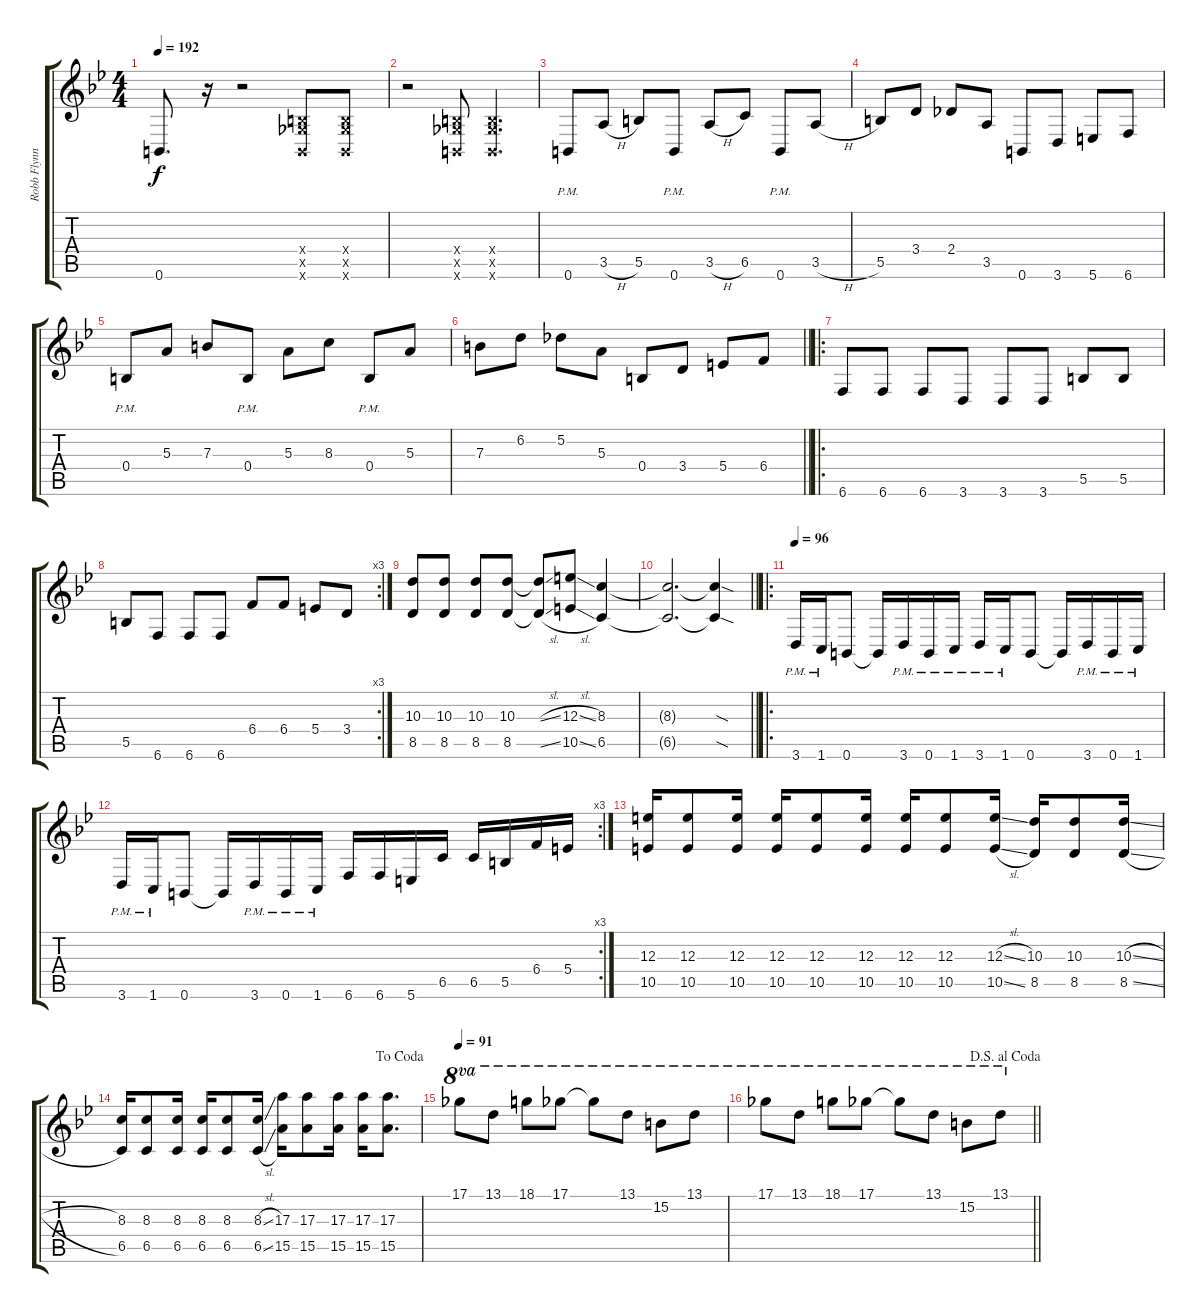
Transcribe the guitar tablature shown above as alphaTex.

\track ("Robb Flynn" "Robb Flynn") {instrument distortionguitar}
\staff {score tabs}
\tuning (Db4 Ab3 E3 B2 Gb2 B1) {hide}
\ts (4 4)
\tempo 192
\clef g2
\ks bb
0.6.8{d dy f} r.16 r.2 (0.4{x} 0.5{x} 0.6{x}).8 (0.4{x} 0.5{x} 0.6{x}).8 |
r.2 (0.4{x} 0.5{x} 0.6{x}).8 (0.4{x} 0.5{x} 0.6{x}).4{d} |
0.6{pm}.8 3.5{h}.8 5.5.8 0.6{pm}.8 3.5{h}.8 6.5.8 0.6{pm}.8 3.5{h}.8 |
5.5.8 3.4.8 2.4.8 3.5.8 0.6.8 3.6.8 5.6.8 6.6.8 |
0.4{pm}.8 5.3.8 7.3.8 0.4{pm}.8 5.3.8 8.3.8 0.4{pm}.8 5.3.8 |
\barLineRight lightlight
7.3.8 6.2.8 5.2.8 5.3.8 0.4.8 3.4.8 5.4.8 6.4.8 |
\ro
6.6.8 6.6.8 6.6.8 3.6.8 3.6.8 3.6.8 5.5.8 5.5.8 |
\rc 3
5.5.8 6.6.8 6.6.8 6.6.8 6.4.8 6.4.8 5.4.8 3.4.8 |
(10.3 8.5).8 (10.3 8.5).8 (10.3 8.5).8 (10.3 8.5).8 (10.3{sl t} 8.5{sl t}).8 (12.3{sl} 10.5{sl}).8 (8.3 6.5).4 |
\barLineRight lightlight
(8.3{t} 6.5{t}).2{d} (8.3{sod t} 6.5{sod t}).4 |
\ro
\tempo 96
3.6{pm}.16 1.6{pm}.16 0.6.8 0.6{t}.16 3.6{pm}.16 0.6{pm}.16 1.6{pm}.16 3.6{pm}.16 1.6{pm}.16 0.6.8 0.6{t}.16 3.6{pm}.16 0.6{pm}.16 1.6{pm}.16 |
\rc 3
3.6{pm}.16 1.6{pm}.16 0.6.8 0.6{t}.16 3.6{pm}.16 0.6{pm}.16 1.6{pm}.16 6.6.16 6.6.16 5.6.16 6.5.16 6.5.16 5.5.16 6.4.16 5.4.16 |
(12.3 10.5).16 (12.3 10.5).8 (12.3 10.5).16 (12.3 10.5).16 (12.3 10.5).8 (12.3 10.5).16 (12.3 10.5).16 (12.3 10.5).8 (12.3{sl} 10.5{sl}).16 (10.3 8.5).16 (10.3 8.5).8 (10.3{sl} 8.5{sl}).16 |
\jump dacoda
(8.3 6.5).16 (8.3 6.5).8 (8.3 6.5).16 (8.3 6.5).16 (8.3 6.5).8 (8.3{sl} 6.5{sl}).16 (17.3 15.5).16 (17.3 15.5).8 (17.3 15.5).16 (17.3 15.5).16 (17.3 15.5).8{d} |
\tempo 91
17.1.8{ot 8va} 13.1.8{ot 8va} 18.1.8{ot 8va} 17.1.8{ot 8va} 17.1{t}.8{ot 8va} 13.1.8{ot 8va} 15.2.8{ot 8va} 13.1.8{ot 8va} |
\jump dalsegnoalcoda
\barLineRight lightlight
17.1.8{ot 8va} 13.1.8{ot 8va} 18.1.8{ot 8va} 17.1.8{ot 8va} 17.1{t}.8{ot 8va} 13.1.8{ot 8va} 15.2.8{ot 8va} 13.1.8{ot 8va}
